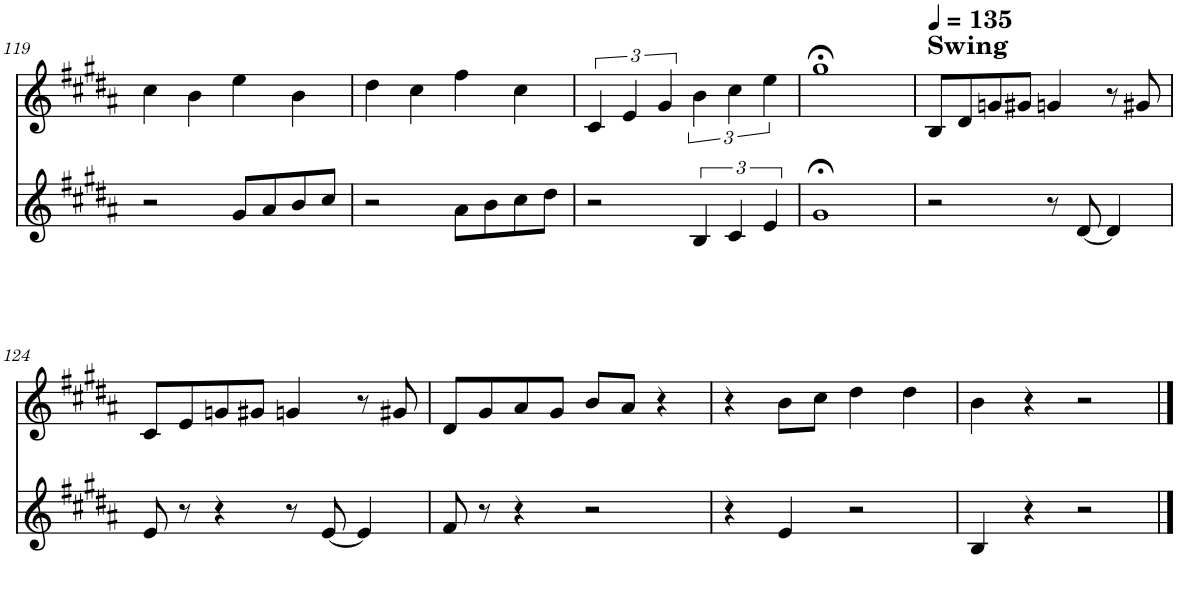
**kern	**kern
*part2	*part1
*staff2	*staff1
*I"Bb Clarinet	*I"Bb Clarinet
*I'Cl	*I'Cl
!!LO:PB:g=z
*clefG2	*clefG2
*Trd1c2	*Trd1c2
*k[f#c#g#d#a#]	*k[f#c#g#d#a#]
*M4/4	*M4/4
=119	=119
2r	4cc#\
.	4b\
8g#/L	4ee\
8a#/	.
8b/	4b\
8cc#/J	.
=120	=120
2r	4dd#\
.	4cc#\
8a#\L	4ff#\
8b\	.
8cc#\	4cc#\
8dd#\J	.
=121	=121
2r	6c#/
.	6e/
.	6g#/
6B/	6b\
6c#/	6cc#\
6e/	6ee\
=122	=122
1g#;<	1gg#;<
=123	=123
*	*MM135
!	!LO:TX:a:B:t=Swing
2r	8B/L
.	8d#/
.	8gn/
.	8g#X/J
8r	4gn/
[8d#/	.
4d#/]	8r
.	8g#X/
!!LO:LB:g=z
=124	=124
8e/	8c#/L
8r	8e/
4r	8gn/
.	8g#X/J
8r	4gn/
[8e/	.
4e/]	8r
.	8g#X/
=125	=125
8f#/	8d#/L
8r	8g#/
4r	8a#/
.	8g#/J
2r	8b/L
.	8a#/J
.	4r
=126	=126
4r	4r
4e/	8b\L
.	8cc#\J
2r	4dd#\
.	4dd#\
=127	=127
4B/	4b\
4r	4r
2r	2r
==	==
*-	*-
